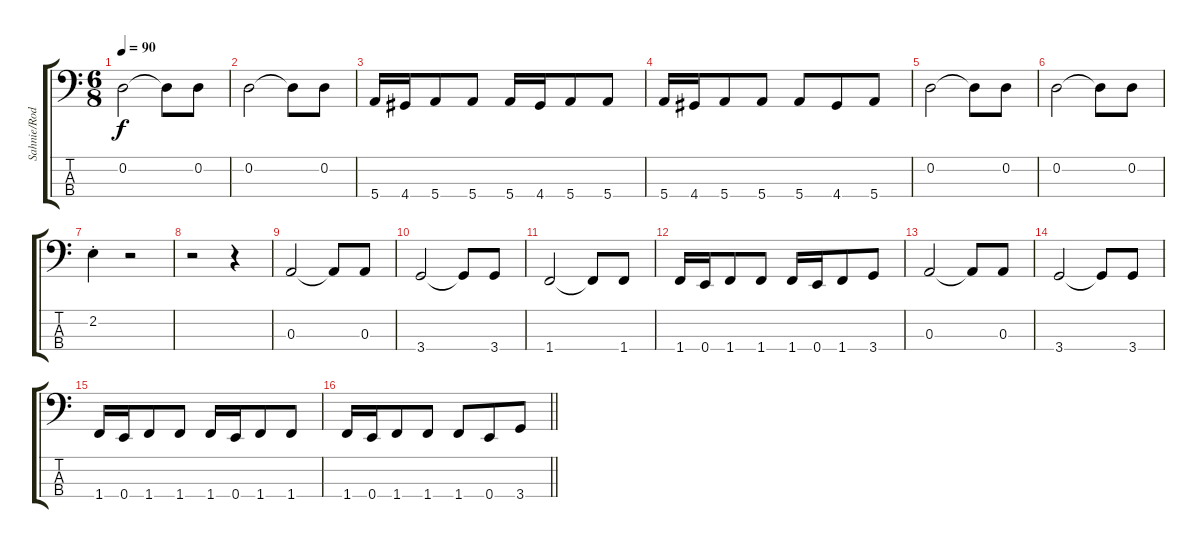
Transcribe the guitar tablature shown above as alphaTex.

\track ("Sahnie/Rod" "Sahnie/Rod") {instrument electricbassfinger}
\staff {score tabs}
\tuning (G2 D2 A1 E1) {hide}
\ts (6 8)
\tempo 90
\clef f4
\ks aminor
0.2.2{dy f} 0.2{t}.8 0.2.8 |
0.2.2 0.2{t}.8 0.2.8 |
5.4.16 4.4.16 5.4.8 5.4.8 5.4.16 4.4.16 5.4.8 5.4.8 |
5.4.16 4.4.16 5.4.8 5.4.8 5.4.8 4.4.8 5.4.8 |
0.2.2 0.2{t}.8 0.2.8 |
0.2.2 0.2{t}.8 0.2.8 |
2.2{st}.4 r.2 |
r.2 r.4 |
0.3.2 0.3{t}.8 0.3.8 |
3.4.2 3.4{t}.8 3.4.8 |
1.4.2 1.4{t}.8 1.4.8 |
1.4.16 0.4.16 1.4.8 1.4.8 1.4.16 0.4.16 1.4.8 3.4.8 |
0.3.2 0.3{t}.8 0.3.8 |
3.4.2 3.4{t}.8 3.4.8 |
1.4.16 0.4.16 1.4.8 1.4.8 1.4.16 0.4.16 1.4.8 1.4.8 |
\barLineRight lightlight
1.4.16 0.4.16 1.4.8 1.4.8 1.4.8 0.4.8 3.4.8
